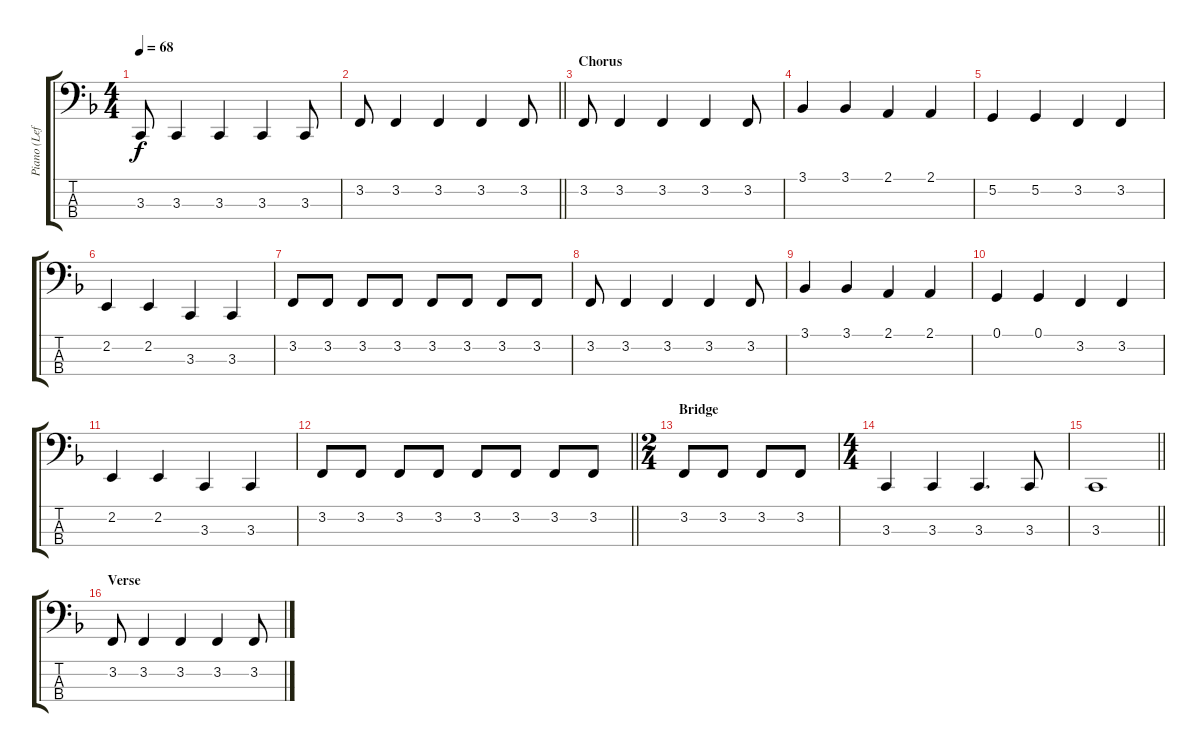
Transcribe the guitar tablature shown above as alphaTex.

\track ("Piano (Left Hand)" "Piano (Lef") {instrument acousticgrandpiano}
\staff {score tabs}
\tuning (G2 D2 A1 E1) {hide}
\ts (4 4)
\tempo 68
\clef f4
\ks f
3.3.8{dy f} 3.3.4 3.3.4 3.3.4 3.3.8 |
\barLineRight lightlight
3.2.8 3.2.4 3.2.4 3.2.4 3.2.8 |
\section ("" "Chorus")
3.2.8 3.2.4 3.2.4 3.2.4 3.2.8 |
3.1.4 3.1.4 2.1.4 2.1.4 |
5.2.4 5.2.4 3.2.4 3.2.4 |
2.2.4 2.2.4 3.3.4 3.3.4 |
3.2.8 3.2.8 3.2.8 3.2.8 3.2.8 3.2.8 3.2.8 3.2.8 |
3.2.8 3.2.4 3.2.4 3.2.4 3.2.8 |
3.1.4 3.1.4 2.1.4 2.1.4 |
0.1.4 0.1.4 3.2.4 3.2.4 |
2.2.4 2.2.4 3.3.4 3.3.4 |
\barLineRight lightlight
3.2.8 3.2.8 3.2.8 3.2.8 3.2.8 3.2.8 3.2.8 3.2.8 |
\ts (2 4)
\section ("" "Bridge")
3.2.8 3.2.8 3.2.8 3.2.8 |
\ts (4 4)
3.3.4 3.3.4 3.3.4{d} 3.3.8 |
\barLineRight lightlight
3.3.1 |
\section ("" "Verse")
3.2.8 3.2.4 3.2.4 3.2.4 3.2.8
